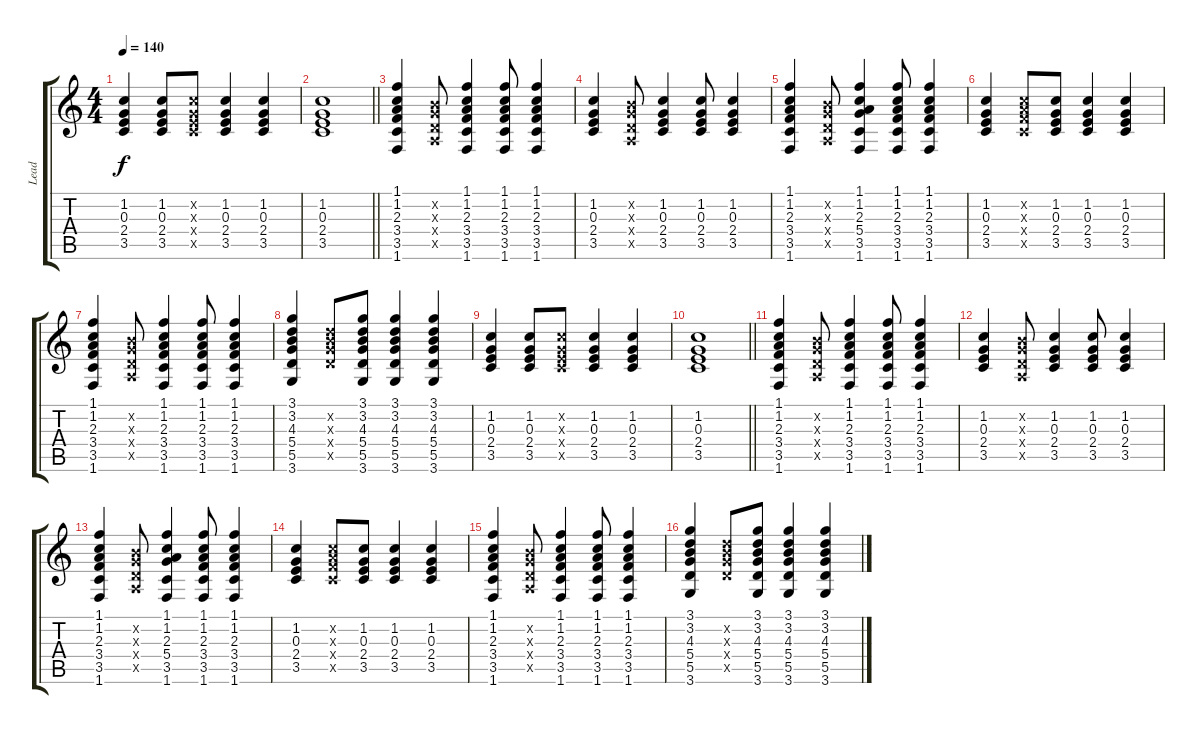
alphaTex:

\track ("Lead" "Lead") {instrument overdrivenguitar}
\staff {score tabs}
\tuning (E4 B3 G3 D3 A2 E2) {hide}
\ts (4 4)
\tempo 140
\clef g2
\ks c
(1.2 0.3 2.4 3.5).4{dy f} (1.2 0.3 2.4 3.5).8 (1.2{x} 0.3{x} 2.4{x} 3.5{x}).8 (1.2 0.3 2.4 3.5).4 (1.2 0.3 2.4 3.5).4 |
\barLineRight lightlight
(1.2 0.3 2.4 3.5).1 |
(1.1 1.2 2.3 3.4 3.5 1.6).4{volume 7} (0.2{x} 0.3{x} 0.4{x} 0.5{x}).8 (1.1 1.2 2.3 3.4 3.5 1.6).4 (1.1 1.2 2.3 3.4 3.5 1.6).8 (1.1 1.2 2.3 3.4 3.5 1.6).4 |
(1.2 0.3 2.4 3.5).4 (0.2{x} 0.3{x} 0.4{x} 0.5{x}).8 (1.2 0.3 2.4 3.5).4 (1.2 0.3 2.4 3.5).8 (1.2 0.3 2.4 3.5).4 |
(1.1 1.2 2.3 3.4 3.5 1.6).4 (0.2{x} 0.3{x} 0.4{x} 0.5{x}).8 (1.1 1.2 2.3 5.4 3.5 1.6).4 (1.1 1.2 2.3 3.4 3.5 1.6).8 (1.1 1.2 2.3 3.4 3.5 1.6).4 |
(1.2 0.3 2.4 3.5).4 (1.2{x} 2.3{x} 3.4{x} 3.5{x}).8 (1.2 0.3 2.4 3.5).8 (1.2 0.3 2.4 3.5).4 (1.2 0.3 2.4 3.5).4 |
(1.1 1.2 2.3 3.4 3.5 1.6).4{volume 7} (0.2{x} 0.3{x} 0.4{x} 0.5{x}).8 (1.1 1.2 2.3 3.4 3.5 1.6).4 (1.1 1.2 2.3 3.4 3.5 1.6).8 (1.1 1.2 2.3 3.4 3.5 1.6).4 |
(3.1 3.2 4.3 5.4 5.5 3.6).4 (3.2{x} 4.3{x} 5.4{x} 5.5{x}).8 (3.1 3.2 4.3 5.4 5.5 3.6).8 (3.1 3.2 4.3 5.4 5.5 3.6).4 (3.1 3.2 4.3 5.4 5.5 3.6).4 |
(1.2 0.3 2.4 3.5).4 (1.2 0.3 2.4 3.5).8 (1.2{x} 0.3{x} 2.4{x} 3.5{x}).8 (1.2 0.3 2.4 3.5).4 (1.2 0.3 2.4 3.5).4 |
\barLineRight lightlight
(1.2 0.3 2.4 3.5).1 |
(1.1 1.2 2.3 3.4 3.5 1.6).4{volume 7} (0.2{x} 0.3{x} 0.4{x} 0.5{x}).8 (1.1 1.2 2.3 3.4 3.5 1.6).4 (1.1 1.2 2.3 3.4 3.5 1.6).8 (1.1 1.2 2.3 3.4 3.5 1.6).4 |
(1.2 0.3 2.4 3.5).4 (0.2{x} 0.3{x} 0.4{x} 0.5{x}).8 (1.2 0.3 2.4 3.5).4 (1.2 0.3 2.4 3.5).8 (1.2 0.3 2.4 3.5).4 |
(1.1 1.2 2.3 3.4 3.5 1.6).4 (0.2{x} 0.3{x} 0.4{x} 0.5{x}).8 (1.1 1.2 2.3 5.4 3.5 1.6).4 (1.1 1.2 2.3 3.4 3.5 1.6).8 (1.1 1.2 2.3 3.4 3.5 1.6).4 |
(1.2 0.3 2.4 3.5).4 (1.2{x} 2.3{x} 3.4{x} 3.5{x}).8 (1.2 0.3 2.4 3.5).8 (1.2 0.3 2.4 3.5).4 (1.2 0.3 2.4 3.5).4 |
(1.1 1.2 2.3 3.4 3.5 1.6).4{volume 7} (0.2{x} 0.3{x} 0.4{x} 0.5{x}).8 (1.1 1.2 2.3 3.4 3.5 1.6).4 (1.1 1.2 2.3 3.4 3.5 1.6).8 (1.1 1.2 2.3 3.4 3.5 1.6).4 |
(3.1 3.2 4.3 5.4 5.5 3.6).4 (3.2{x} 4.3{x} 5.4{x} 5.5{x}).8 (3.1 3.2 4.3 5.4 5.5 3.6).8 (3.1 3.2 4.3 5.4 5.5 3.6).4 (3.1 3.2 4.3 5.4 5.5 3.6).4
